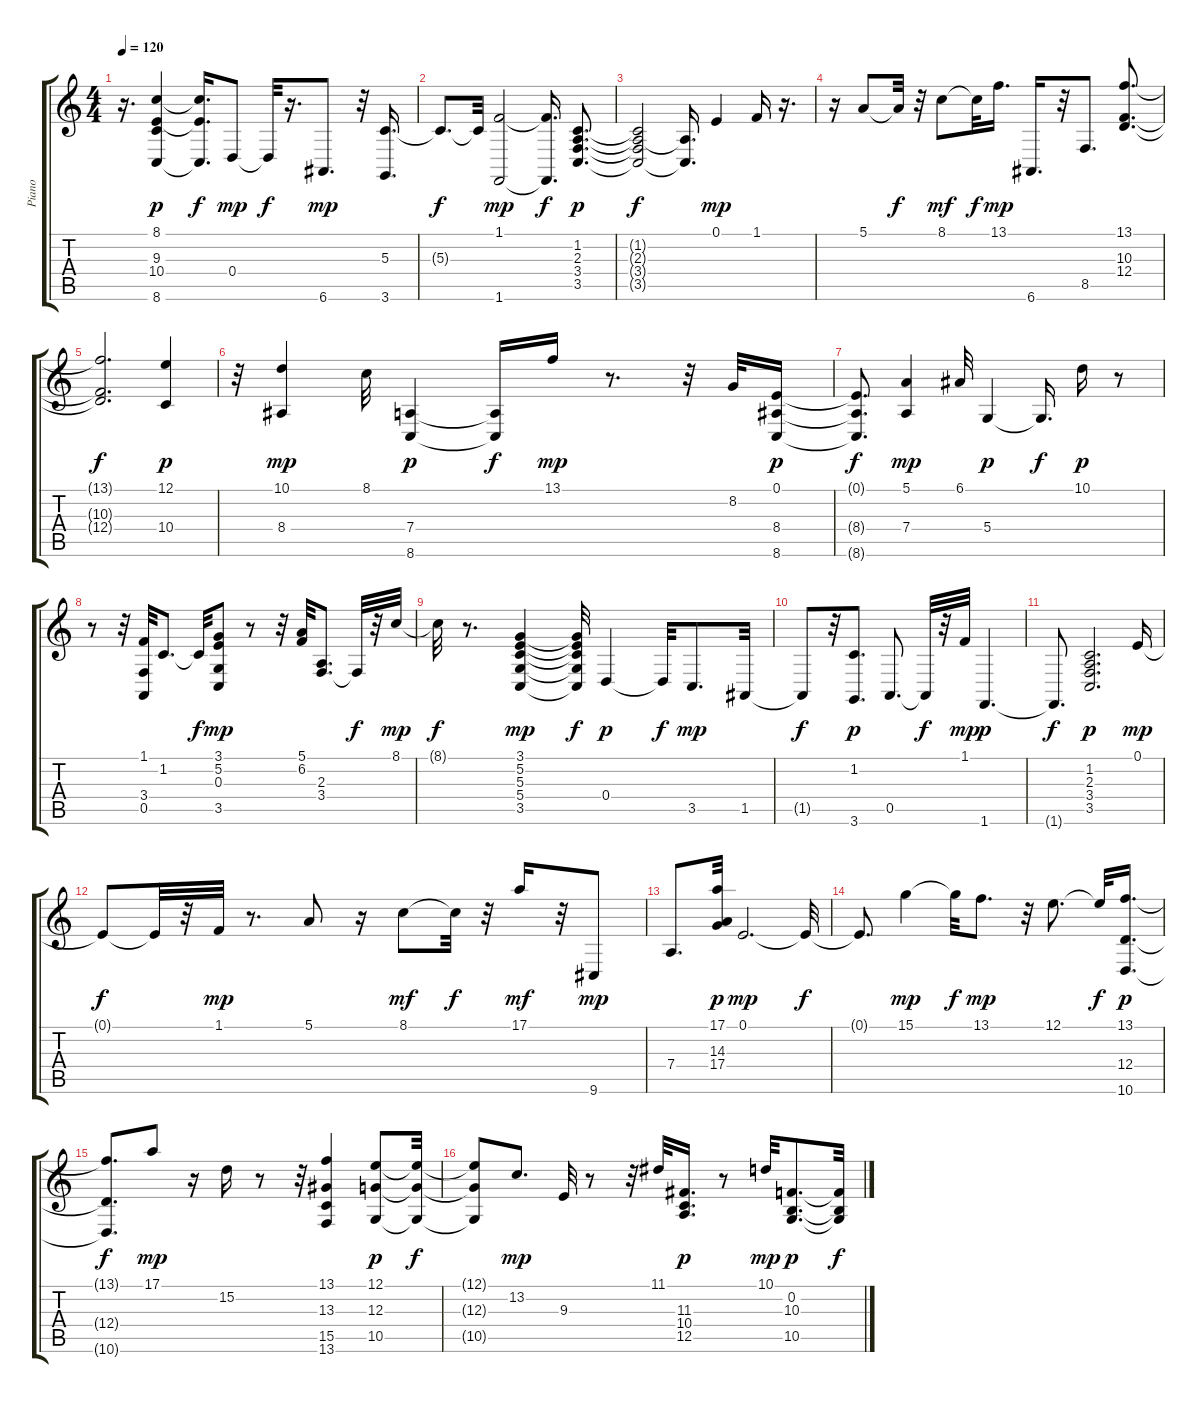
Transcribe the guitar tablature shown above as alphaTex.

\track ("Piano" "Piano") {instrument acousticgrandpiano}
\staff {score tabs}
\tuning (E4 B3 G3 D3 A2 E2) {hide}
\ts (4 4)
\tempo 120
\clef g2
\ks c
r.16{d dy mp} (8.1 9.3 10.4 8.6).4{dy p} (8.1{t} 9.3{t} 8.6{t}).16{d dy f} 0.4.8{dy mp} 0.4{t}.32{dy f} r.16{d} 6.6.8{d dy mp} r.32 (5.3 3.6).16{d} |
5.3{t}.8{d dy f} 5.3{t}.32 (1.1 1.6).2{dy mp} (1.1{t} 1.6{t}).16{d dy f} (1.2 2.3 3.4 3.5).8{d dy p} |
(1.2{t} 2.3{t} 3.4{t} 3.5{t}).2{dy f} (2.3{t} 3.5{t}).16{d} 0.1.4{dy mp} 1.1.16 r.16{d} |
r.16 5.1.8 5.1{t}.32{dy f} r.32 8.1.8{dy mf} 8.1{t}.32{dy f} 13.1.16{d dy mp} 6.6.16{d} r.32 8.5.8{d} (13.1 10.3 12.4).8{d} |
(13.1{t} 10.3{t} 12.4{t}).2{d dy f} (12.1 10.4).4{dy p} |
r.32 (10.1 8.4).4{dy mp} 8.1.32 (7.4 8.6).4{dy p} (7.4{t} 8.6{t}).16{dy f} 13.1.16{dy mp} r.8{d} r.32 8.2.32 (0.1 8.4 8.6).16{dy p} |
(0.1{t} 8.4{t} 8.6{t}).8{d dy f} (5.1 7.4).4{dy mp} 6.1.32 5.4.4{dy p} 5.4{t}.16{d dy f} 10.1.16{dy p} r.8 |
r.8 r.32 (1.1 3.4 0.5).32 1.2.8{d} 1.2{t}.32{dy f} (3.1 5.2 0.3 3.5).8{dy mp} r.8 r.32 (5.1 6.2).32 (2.3 3.4).8{d} 3.4{t}.32{dy f} r.32 8.1.32{dy mp} |
8.1{t}.32{dy f} r.8{d} (3.1 5.2 5.3 5.4 3.5).4{dy mp} (3.1{t} 5.2{t} 5.3{t} 5.4{t} 3.5{t}).32{dy f} 0.4.4{dy p} 0.4{t}.32{dy f} 3.5.8{d dy mp} 1.5.32 |
1.5{t}.8{dy f} r.32 (1.2 3.6).8{d dy p} 0.5.8{d} 0.5{t}.32{dy f} r.32 1.1.32{dy mp} 1.6.4{d dy p} |
1.6{t}.8{d dy f} (1.2 2.3 3.4 3.5).2{d dy p} 0.1.16{dy mp} |
0.1{t}.8{dy f} 0.1{t}.32 r.32 1.1.32{dy mp} r.8{d} 5.1.8 r.16 8.1.8{dy mf} 8.1{t}.32{dy f} r.32 17.1.16{dy mf} r.32 9.6.8{dy mp} |
7.4.8{d} (17.1 14.3 17.4).32{dy p} 0.1.2{d dy mp} 0.1{t}.32{dy f} |
0.1{t}.8{d} 15.1.4{dy mp} 15.1{t}.32{dy f} 13.1.8{d dy mp} r.32 12.1.8{d} 12.1{t}.32{dy f} (13.1 12.4 10.6).16{d dy p} |
(13.1{t} 12.4{t} 10.6{t}).8{d dy f} 17.1.8{dy mp} r.16 15.2.16 r.8 r.32 (13.1 13.3 15.5 13.6).4 (12.1 12.3 10.5).8{dy p} (12.1{t} 12.3{t} 10.5{t}).32{dy f} |
(12.1{t} 12.3{t} 10.5{t}).8 13.2.8{d dy mp} 9.3.32 r.8 r.32 11.1.32 (11.3 10.4 12.5).16{d dy p} r.8 10.1.32{dy mp} (0.2 10.3 10.5).8{d dy p} (0.2{t} 10.3{t} 10.5{t}).32{dy f}
